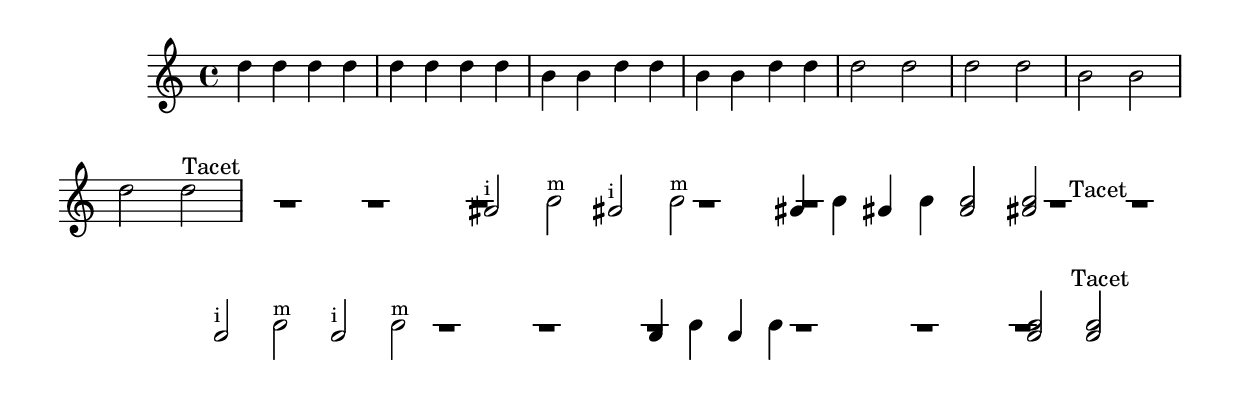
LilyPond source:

%% -*- coding: utf-8 -*-
\version "2.16.0"

%%\header { texidoc="1 - Primeira Nota"}

\relative c'' {

  \override Staff.TimeSignature #'style = #'()
  \time 4/4 
  \override Score.BarNumber #'transparent = ##t
  \override Score.RehearsalMark #'font-size = #-2


  %% CAVAQUINHO - BANJO
  \tag #'cv {
    
    d4 d d d
    d d d d
    b b d d
    b b d d
    d2 d
    d d
    b b
    d d
    
  }

  %% BANDOLIM
  \tag #'bd {

    \override Staff.Clef #'transparent = ##t
    \override Staff.TimeSignature #'transparent = ##t
    \stopStaff
    s^\markup {\hspace #-7 "Tacet"}

  }

  %% VIOLA
  \tag #'va {
    R1 R
    gis,2^\markup {\small {"i"}} b^\markup {\small {"m"}}
    gis^\markup {\small {"i"}} b^\markup {\small {"m"}}

    R1
    gis4 b gis b
    <gis b>2 <gis b>

    R1
  }

  %% VIOLÃO TENOR
  \tag #'vt {

    \override Staff.Clef #'transparent = ##t
    \override Staff.TimeSignature #'transparent = ##t
    \stopStaff
    s^\markup {\hspace #-7 "Tacet"}

  }

  %% VIOLÃO
  \tag #'vi {
    \clef "G_8"
    
    g,2^\markup {\small {"i"}} b^\markup {\small {"m"}}
    g^\markup {\small {"i"}} b^\markup {\small {"m"}}

    R1 R
    g4 b g b

    R1 R
    <g b>2 <g b>
  }


  %% BAIXO - BAIXOLÃO
  \tag #'bx {

    \override Staff.Clef #'transparent = ##t
    \override Staff.TimeSignature #'transparent = ##t
    \stopStaff
    s^\markup {\hspace #-7 "Tacet"}

  }


  %% END DOCUMENT
  \bar "|."
}